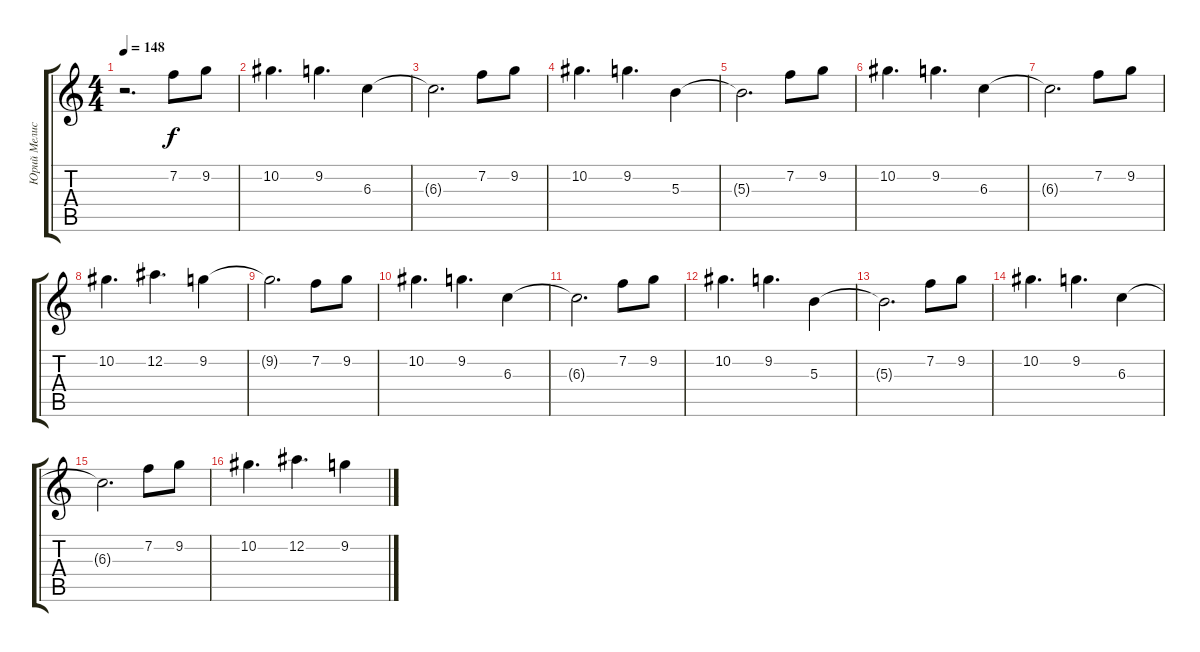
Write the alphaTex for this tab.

\track ("Юрий Мелисов" "Юрий Мелис") {instrument distortionguitar}
\staff {score tabs}
\tuning (Eb4 Bb3 Gb3 Db3 Ab2 Eb2) {hide}
\ts (4 4)
\tempo 148
\clef g2
\ks c
r.2{d dy f instrument overdrivenguitar} 7.2.8 9.2.8 |
10.2.4{d} 9.2.4{d} 6.3.4 |
6.3{t}.2{d} 7.2.8 9.2.8 |
10.2.4{d} 9.2.4{d} 5.3.4 |
5.3{t}.2{d} 7.2.8 9.2.8 |
10.2.4{d} 9.2.4{d} 6.3.4 |
6.3{t}.2{d} 7.2.8 9.2.8 |
10.2.4{d} 12.2.4{d} 9.2.4 |
9.2{t}.2{d} 7.2.8 9.2.8 |
10.2.4{d} 9.2.4{d} 6.3.4 |
6.3{t}.2{d} 7.2.8 9.2.8 |
10.2.4{d} 9.2.4{d} 5.3.4 |
5.3{t}.2{d} 7.2.8 9.2.8 |
10.2.4{d} 9.2.4{d} 6.3.4 |
6.3{t}.2{d} 7.2.8 9.2.8 |
10.2.4{d} 12.2.4{d} 9.2.4
